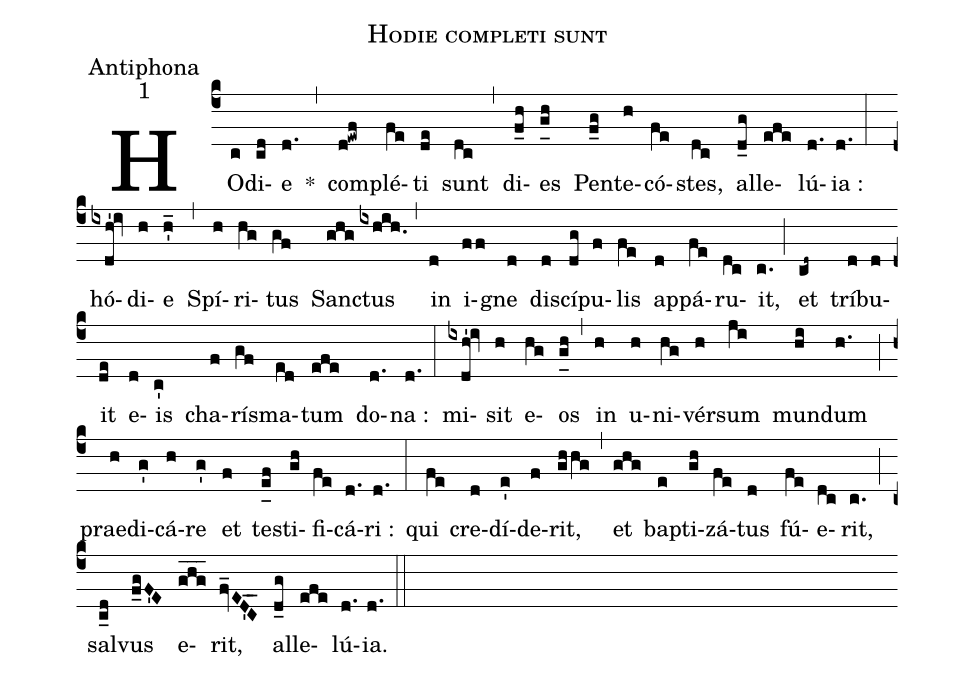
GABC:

name:Hodie completi sunt;
office-part:Antiphona;
mode:1;
%%
(c4) HO(c)di(cd)e(d.) *(,) com(d!ewf)plé(fe)ti(de) sunt(dc) (,) di(f_h)es(g_[uh:l]h) Pen(f_g)te(h)có(fe)stes,(dc) al(d_g)le(efe)lú(d.){ia} :(d.) (:) hó(ixdh'!iv)di(h)e(h'_) (,) Spí(h)ri(hg)tus(gf) San(ghg)ctus(ixhih.) (,) in(d) i(ff)gne(d) di(d)scí(dg)pu(f)lis(fe) ap(d)pá(fe)ru(dc)it,(c.) (;) et(cd~) trí(d)bu(d)it(de) e(d)is(c') cha(f)rí(gf)sma(ed)tum(efe) do(d.)na :(d.) (:) mi(ixdh'!iv)sit(h) e(hg)os(g_[uh:l]h) (,) in(h) u(h)ni(hg)vér(h)sum(ji) mun(hi)dum(h.) (;) prae(h)di(g')cá(h)re(g') et(f) te(e_[uh:l]f)sti(gh)fi(fe)cá(d.)ri :(d.) (:) qui(fe) cre(d)dí(e')de(f)rit,(ghhg) (,) et(ghg) ba(e)pti(gh)zá(fe)tus(d) fú(fe)e(dc)rit,(c.) (;) sal(c_d)vus(f_gF'E) e(ghg___)rit,(fv_ED'_5C_) al(d_g)le(efe)lú(d.){ia}.(d.) (::)
